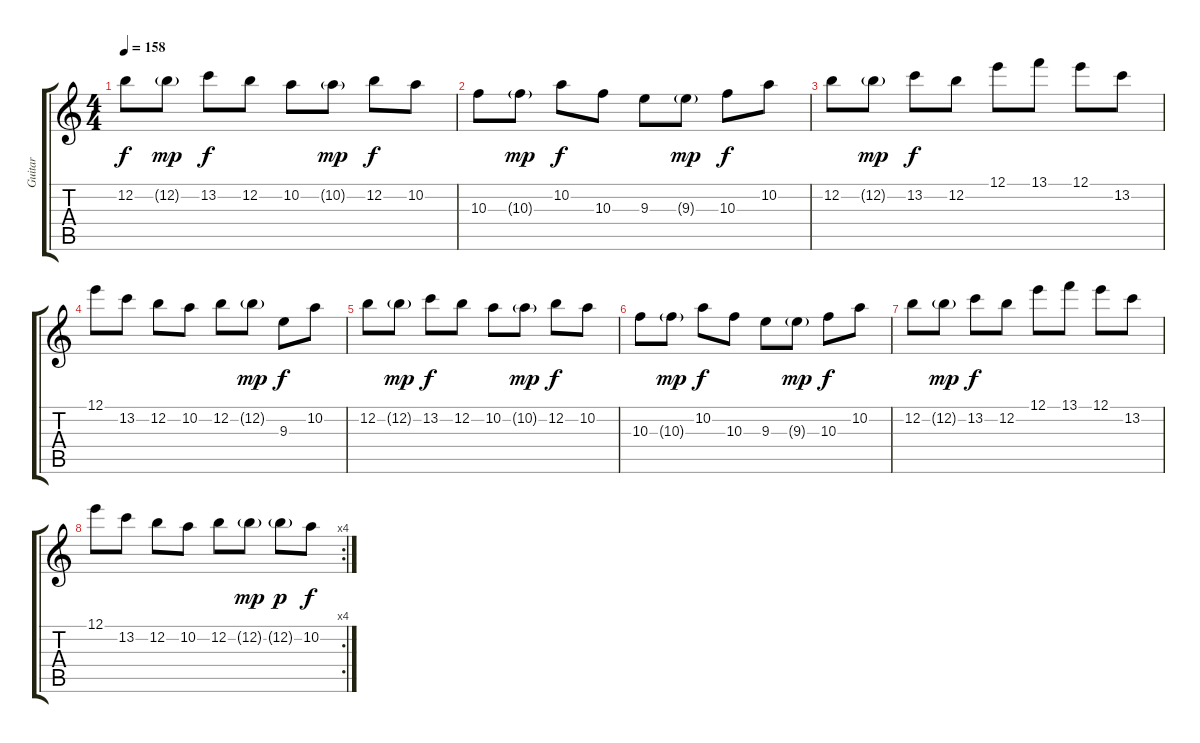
\track ("Guitar" "Guitar") {instrument electricguitarclean}
\staff {score tabs}
\tuning (E4 B3 G3 D3 A2 E2) {hide}
\ts (4 4)
\tempo 158
\clef g2
\ks c
12.2.8{dy f} 12.2{g}.8{dy mp} 13.2.8{dy f} 12.2.8 10.2.8 10.2{g}.8{dy mp} 12.2.8{dy f} 10.2.8 |
10.3.8 10.3{g}.8{dy mp} 10.2.8{dy f} 10.3.8 9.3.8 9.3{g}.8{dy mp} 10.3.8{dy f} 10.2.8 |
12.2.8 12.2{g}.8{dy mp} 13.2.8{dy f} 12.2.8 12.1.8 13.1.8 12.1.8 13.2.8 |
12.1.8 13.2.8 12.2.8 10.2.8 12.2.8 12.2{g}.8{dy mp} 9.3.8{dy f} 10.2.8 |
12.2.8 12.2{g}.8{dy mp} 13.2.8{dy f} 12.2.8 10.2.8 10.2{g}.8{dy mp} 12.2.8{dy f} 10.2.8 |
10.3.8 10.3{g}.8{dy mp} 10.2.8{dy f} 10.3.8 9.3.8 9.3{g}.8{dy mp} 10.3.8{dy f} 10.2.8 |
12.2.8 12.2{g}.8{dy mp} 13.2.8{dy f} 12.2.8 12.1.8 13.1.8 12.1.8 13.2.8 |
\rc 4
12.1.8 13.2.8 12.2.8 10.2.8 12.2.8 12.2{g}.8{dy mp} 12.2{g}.8{dy p} 10.2.8{dy f}
